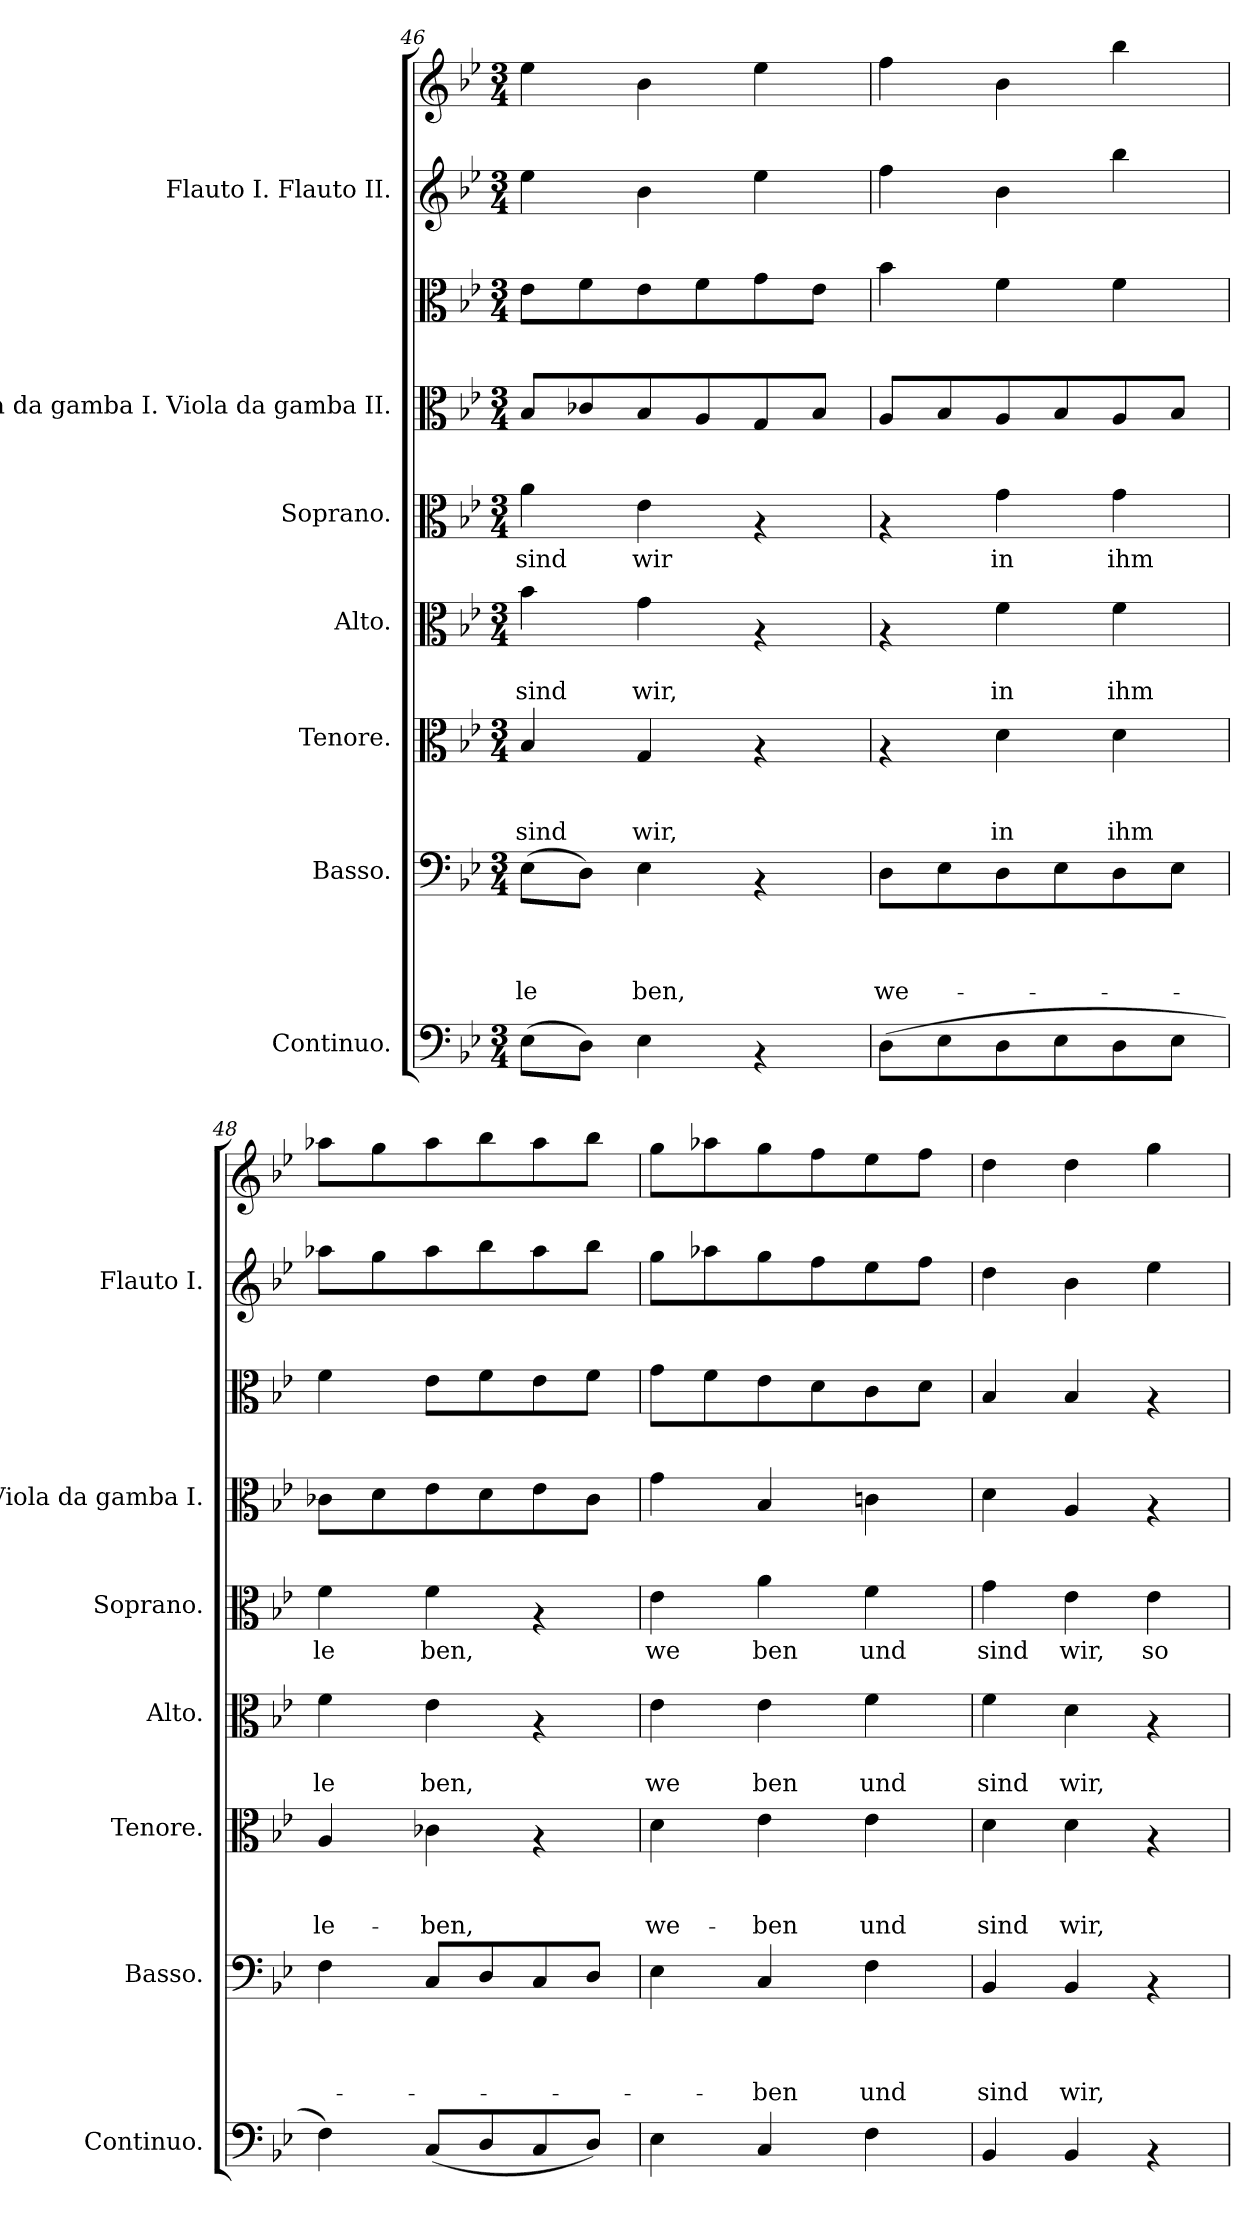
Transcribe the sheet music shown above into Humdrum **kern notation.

**kern	**kern	**text	**text	**text	**text	**kern	**text	**text	**text	**kern	**text	**text	**kern	**text	**kern	**kern	**kern	**kern
*part7	*part6	*part6	*part6	*part6	*part6	*part5	*part5	*part5	*part5	*part4	*part4	*part4	*part3	*part3	*part2	*part2	*part1	*part1
*staff9	*staff8	*staff8	*staff8	*staff8	*staff8	*staff7	*staff7	*staff7	*staff7	*staff6	*staff6	*staff6	*staff5	*staff5	*staff4	*staff3	*staff2	*staff1
*I"Continuo.	*I"Basso.	*	*	*	*	*I"Tenore.	*	*	*	*I"Alto.	*	*	*I"Soprano.	*	*I"Viola da gamba I. Viola da gamba II.	*	*I"Flauto I. Flauto II.	*
*I'Continuo.	*I'Basso.	*	*	*	*	*I'Tenore.	*	*	*	*I'Alto.	*	*	*I'Soprano.	*	*I'Viola da gamba I.	*	*I'Flauto I.	*
*clefF4	*clefF4	*	*	*	*	*clefC3	*	*	*	*clefC3	*	*	*clefC3	*	*clefC3	*clefC3	*clefG2	*clefG2
*k[b-e-]	*k[b-e-]	*	*	*	*	*k[b-e-]	*	*	*	*k[b-e-]	*	*	*k[b-e-]	*	*k[b-e-]	*k[b-e-]	*k[b-e-]	*k[b-e-]
*B-:	*B-:	*	*	*	*	*B-:	*	*	*	*B-:	*	*	*B-:	*	*B-:	*B-:	*B-:	*B-:
*M3/4	*M3/4	*	*	*	*	*M3/4	*	*	*	*M3/4	*	*	*M3/4	*	*M3/4	*M3/4	*M3/4	*M3/4
=46	=46	=46	=46	=46	=46	=46	=46	=46	=46	=46	=46	=46	=46	=46	=46	=46	=46	=46
!	!	!	!	!	!LO:LY:b	!	!	!	!LO:LY:b	!	!	!LO:LY:b	!	!LO:LY:b	!	!	!	!
(>8E-\L	(>8E-\L	.	.	.	le	4B-/	.	.	sind	4b-\	.	sind	4a\	sind	8B-/L	8e-\L	4ee-\	4ee-\
8D\J)	8D\J)	.	.	.	.	.	.	.	.	.	.	.	.	.	8c-X/	8f\	.	.
!	!	!	!	!	!LO:LY:b	!	!	!	!LO:LY:b	!	!	!LO:LY:b	!	!LO:LY:b	!	!	!	!
4E-\	4E-\	.	.	.	ben,	4G/	.	.	wir,	4g\	.	wir,	4e-\	wir	8B-/	8e-\	4b-\	4b-\
.	.	.	.	.	.	.	.	.	.	.	.	.	.	.	8A/	8f\	.	.
4rAA	4rAA	.	.	.	.	4rG	.	.	.	4rG	.	.	4rG	.	8G/	8g\	4ee-\	4ee-\
.	.	.	.	.	.	.	.	.	.	.	.	.	.	.	8B-/J	8e-\J	.	.
!!LO:LB:g=z
=47	=47	=47	=47	=47	=47	=47	=47	=47	=47	=47	=47	=47	=47	=47	=47	=47	=47	=47
!	!	!	!	!	!LO:LY:b	!	!	!	!	!	!	!	!	!	!	!	!	!
(>8D\L	8D\L	.	.	.	we-	4rG	.	.	.	4rG	.	.	4rG	.	8A/L	4b-\	4ff\	4ff\
8E-\	8E-\	.	.	.	.	.	.	.	.	.	.	.	.	.	8B-/	.	.	.
!	!	!	!	!	!	!	!	!	!LO:LY:b	!	!	!LO:LY:b	!	!LO:LY:b	!	!	!	!
8D\	8D\	.	.	.	.	4d\	.	.	in	4f\	.	in	4g\	in	8A/	4f\	4b-\	4b-\
8E-\	8E-\	.	.	.	.	.	.	.	.	.	.	.	.	.	8B-/	.	.	.
!	!	!	!	!	!	!	!	!	!LO:LY:b	!	!	!LO:LY:b	!	!LO:LY:b	!	!	!	!
8D\	8D\	.	.	.	.	4d\	.	.	ihm	4f\	.	ihm	4g\	ihm	8A/	4f\	4bb-\	4bb-\
8E-\J	8E-\J	.	.	.	.	.	.	.	.	.	.	.	.	.	8B-/J	.	.	.
=48	=48	=48	=48	=48	=48	=48	=48	=48	=48	=48	=48	=48	=48	=48	=48	=48	=48	=48
!	!	!	!	!	!	!	!	!	!LO:LY:b	!	!	!LO:LY:b	!	!LO:LY:b	!	!	!	!
4F\)	4F\	.	.	.	.	4A/	.	.	le-	4f\	.	le	4f\	le	8c-X\L	4f\	8aa-X\L	8aa-X\L
.	.	.	.	.	.	.	.	.	.	.	.	.	.	.	8d\	.	8gg\	8gg\
!	!	!	!	!	!	!	!	!	!LO:LY:b	!	!	!LO:LY:b	!	!LO:LY:b	!	!	!	!
(<8C/L	8C/L	.	.	.	.	4c-X\	.	.	-ben,	4e-\	.	ben,	4f\	ben,	8e-\	8e-\L	8aa-\	8aa-\
8D/	8D/	.	.	.	.	.	.	.	.	.	.	.	.	.	8d\	8f\	8bb-\	8bb-\
8C/	8C/	.	.	.	.	4rG	.	.	.	4rG	.	.	4rG	.	8e-\	8e-\	8aa-\	8aa-\
8D/J)	8D/J	.	.	.	.	.	.	.	.	.	.	.	.	.	8c-\J	8f\J	8bb-\J	8bb-\J
=49	=49	=49	=49	=49	=49	=49	=49	=49	=49	=49	=49	=49	=49	=49	=49	=49	=49	=49
!	!	!	!	!	!	!	!	!	!LO:LY:b	!	!	!LO:LY:b	!	!LO:LY:b	!	!	!	!
4E-\	4E-\	.	.	.	.	4d\	.	.	we-	4e-\	.	we	4e-\	we	4g\	8g\L	8gg\L	8gg\L
.	.	.	.	.	.	.	.	.	.	.	.	.	.	.	.	8f\	8aa-X\	8aa-X\
!	!	!	!	!	!LO:LY:b	!	!	!	!LO:LY:b	!	!	!LO:LY:b	!	!LO:LY:b	!	!	!	!
4C/	4C/	.	.	.	-ben	4e-\	.	.	-ben	4e-\	.	ben	4a\	ben	4B-/	8e-\	8gg\	8gg\
.	.	.	.	.	.	.	.	.	.	.	.	.	.	.	.	8d\	8ff\	8ff\
!	!	!	!	!	!LO:LY:b	!	!	!	!LO:LY:b	!	!	!LO:LY:b	!	!LO:LY:b	!	!	!	!
4F\	4F\	.	.	.	und	4e-\	.	.	und	4f\	.	und	4f\	und	4cn\	8c\	8ee-\	8ee-\
.	.	.	.	.	.	.	.	.	.	.	.	.	.	.	.	8d\J	8ff\J	8ff\J
=50	=50	=50	=50	=50	=50	=50	=50	=50	=50	=50	=50	=50	=50	=50	=50	=50	=50	=50
!	!	!	!	!	!LO:LY:b	!	!	!	!LO:LY:b	!	!	!LO:LY:b	!	!LO:LY:b	!	!	!	!
4BB-/	4BB-/	.	.	.	sind	4d\	.	.	sind	4f\	.	sind	4g\	sind	4d\	4B-/	4dd\	4dd\
!	!	!	!	!	!LO:LY:b	!	!	!	!LO:LY:b	!	!	!LO:LY:b	!	!LO:LY:b	!	!	!	!
4BB-/	4BB-/	.	.	.	wir,	4d\	.	.	wir,	4d\	.	wir,	4e-\	wir,	4A/	4B-/	4b-\	4dd\
!	!	!	!	!	!	!	!	!	!	!	!	!	!	!LO:LY:b	!	!	!	!
4rAA	4rAA	.	.	.	.	4rG	.	.	.	4rG	.	.	4e-\	so	4rG	4rG	4ee-\	4gg\
=	=	=	=	=	=	=	=	=	=	=	=	=	=	=	=	=	=	=
*-	*-	*-	*-	*-	*-	*-	*-	*-	*-	*-	*-	*-	*-	*-	*-	*-	*-	*-
